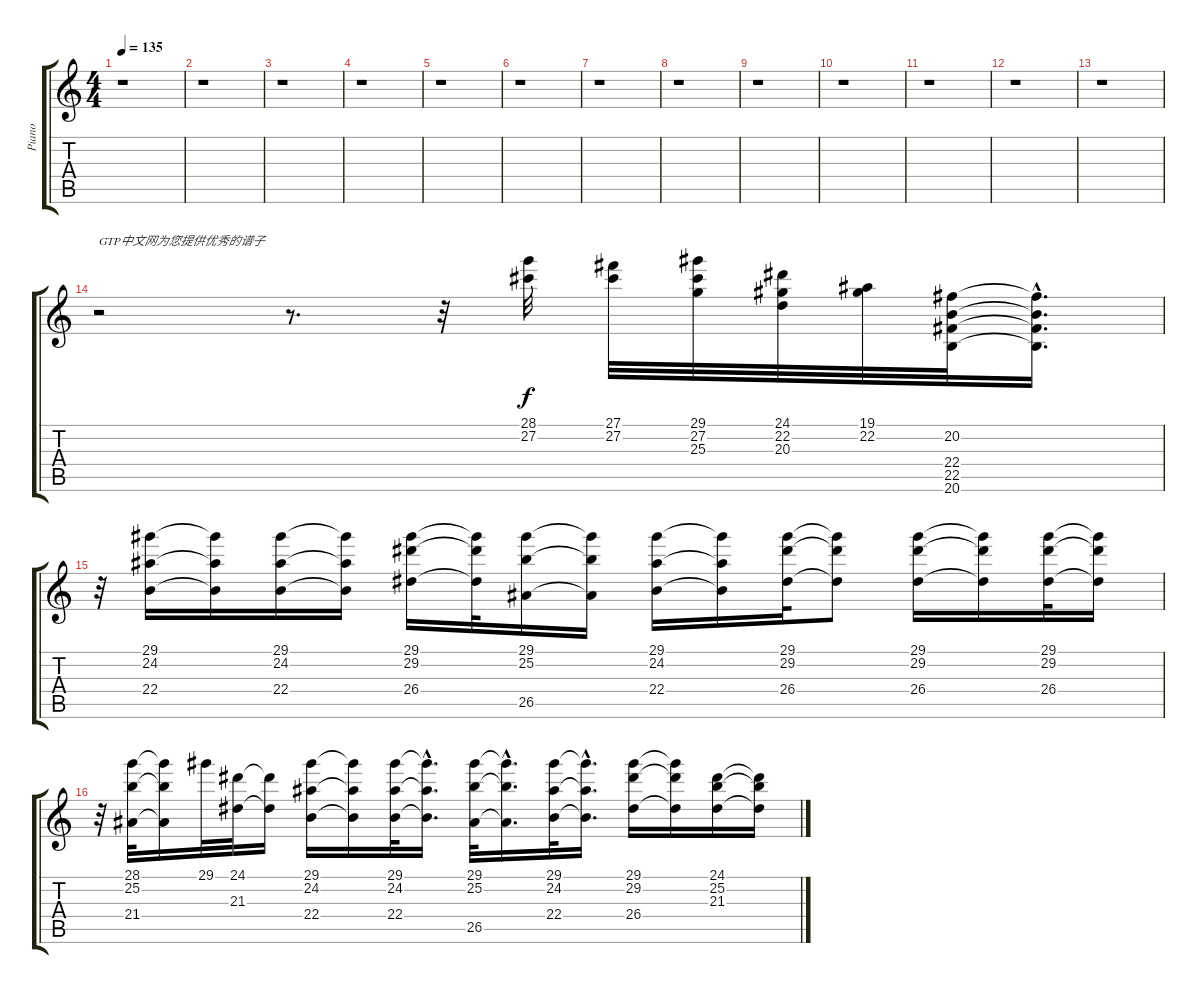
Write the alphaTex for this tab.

\track ("Piano" "Piano") {instrument brightacousticpiano}
\staff {score tabs}
\tuning (Eb4 Bb3 Gb3 Db3 Ab2 Eb2) {hide}
\ts (4 4)
\tempo 135
\clef g2
\ks c
r.1{dy f} |
r.1 |
r.1 |
r.1 |
r.1 |
r.1 |
r.1 |
r.1 |
r.1 |
r.1 |
r.1 |
r.1 |
r.1 |
r.2{txt "GTP中文网为您提供优秀的谱子"} r.8{d} r.32 (28.1 27.2).32 (27.1 27.2).32 (29.1 27.2 25.3).32 (24.1 22.2 20.3).32 (19.1 22.2).32 (20.2 22.4 22.5 20.6).32 (20.2{hac t} 22.4{hac t} 22.5{hac t} 20.6{hac t}).16{d} |
r.32 (29.1 24.2 22.4).16 (29.1{t} 24.2{t} 22.4{t}).16 (29.1 24.2 22.4).16 (29.1{t} 24.2{t} 22.4{t}).16 (29.1 29.2 26.4).16 (29.1{t} 29.2{t} 26.4{t}).32 (29.1 25.2 26.5).16 (29.1{t} 25.2{t} 26.5{t}).16 (29.1 24.2 22.4).16 (29.1{t} 24.2{t} 22.4{t}).16 (29.1 29.2 26.4).32 (29.1{t} 29.2{t} 26.4{t}).8 (29.1 29.2 26.4).16 (29.1{t} 29.2{t} 26.4{t}).16 (29.1 29.2 26.4).32 (29.1{t} 29.2{t} 26.4{t}).16 |
r.32 (28.1 25.2 21.4).32 (28.1{t} 25.2{t} 21.4{t}).16 29.1.32 (24.1 21.3).32 (24.1{t} 21.3{t}).16 (29.1 24.2 22.4).16 (29.1{t} 24.2{t} 22.4{t}).16 (29.1 24.2 22.4).32 (29.1{hac t} 24.2{hac t} 22.4{hac t}).16{d} (29.1 25.2 26.5).32 (29.1{hac t} 25.2{hac t} 26.5{hac t}).16{d} (29.1 24.2 22.4).32 (29.1{hac t} 24.2{hac t} 22.4{hac t}).16{d} (29.1 29.2 26.4).16 (29.1{t} 29.2{t} 26.4{t}).16 (24.1 25.2 21.3).16 (24.1{t} 25.2{t} 21.3{t}).16
